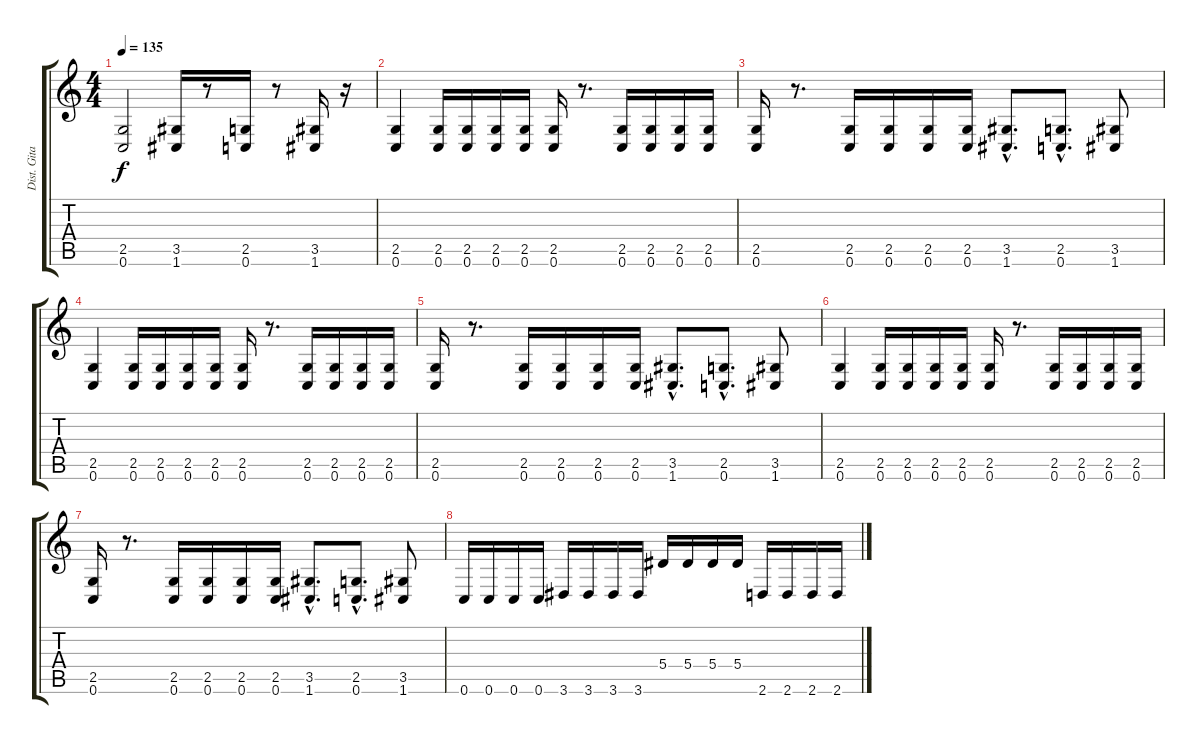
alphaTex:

\track ("Dist. Gitar 1" "Dist. Gita") {instrument overdrivenguitar}
\staff {score tabs}
\tuning (C4 G3 Eb3 Bb2 F2 C2) {hide}
\ts (4 4)
\tempo 135
\clef g2
\ks c
(2.5{t} 0.6{t}).2{dy f} (3.5 1.6).16 r.8 (2.5 0.6).16 r.8 (3.5 1.6).16 r.16 |
(2.5 0.6).4 (2.5 0.6).16 (2.5 0.6).16 (2.5 0.6).16 (2.5 0.6).16 (2.5 0.6).16 r.8{d} (2.5 0.6).16 (2.5 0.6).16 (2.5 0.6).16 (2.5 0.6).16 |
(2.5 0.6).16 r.8{d} (2.5 0.6).16 (2.5 0.6).16 (2.5 0.6).16 (2.5 0.6).16 (3.5{hac} 1.6{hac}).8{d} (2.5{hac} 0.6{hac}).8{d} (3.5 1.6).8 |
(2.5 0.6).4 (2.5 0.6).16 (2.5 0.6).16 (2.5 0.6).16 (2.5 0.6).16 (2.5 0.6).16 r.8{d} (2.5 0.6).16 (2.5 0.6).16 (2.5 0.6).16 (2.5 0.6).16 |
(2.5 0.6).16 r.8{d} (2.5 0.6).16 (2.5 0.6).16 (2.5 0.6).16 (2.5 0.6).16 (3.5{hac} 1.6{hac}).8{d} (2.5{hac} 0.6{hac}).8{d} (3.5 1.6).8 |
(2.5 0.6).4 (2.5 0.6).16 (2.5 0.6).16 (2.5 0.6).16 (2.5 0.6).16 (2.5 0.6).16 r.8{d} (2.5 0.6).16 (2.5 0.6).16 (2.5 0.6).16 (2.5 0.6).16 |
(2.5 0.6).16 r.8{d} (2.5 0.6).16 (2.5 0.6).16 (2.5 0.6).16 (2.5 0.6).16 (3.5{hac} 1.6{hac}).8{d} (2.5{hac} 0.6{hac}).8{d} (3.5 1.6).8 |
0.6.16 0.6.16 0.6.16 0.6.16 3.6.16 3.6.16 3.6.16 3.6.16 5.4.16 5.4.16 5.4.16 5.4.16 2.6.16 2.6.16 2.6.16 2.6.16
